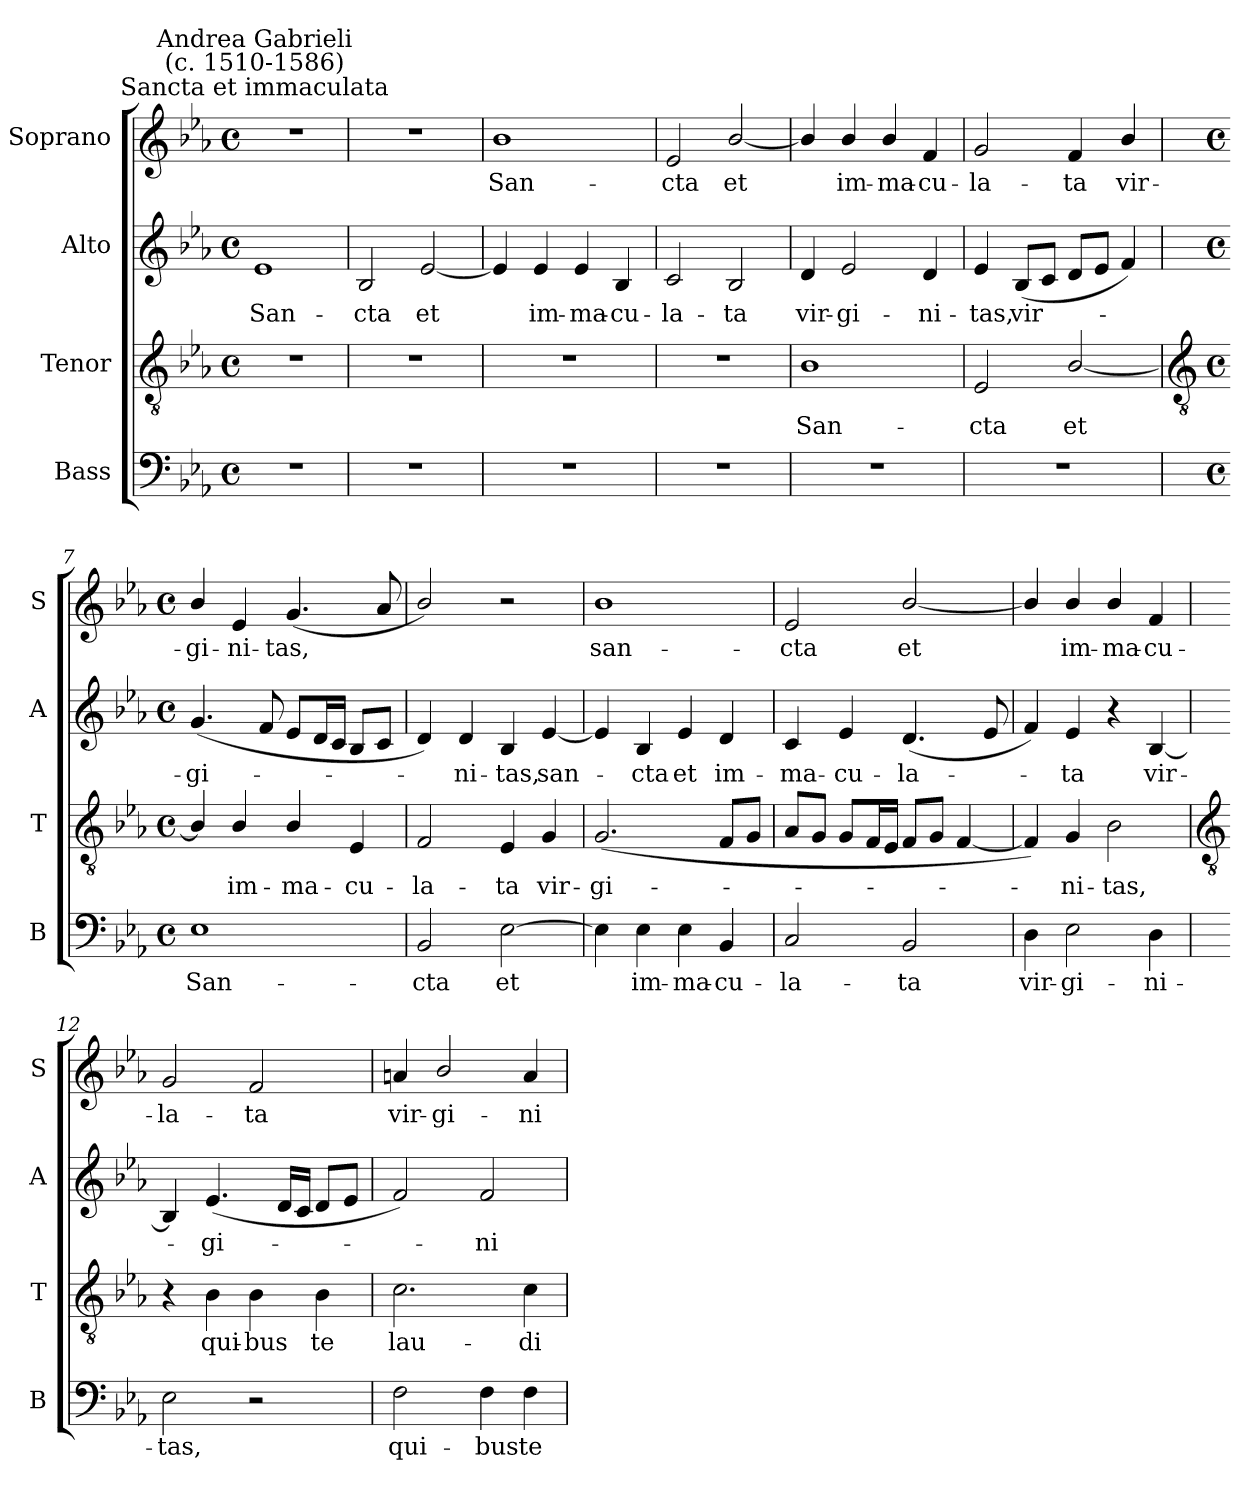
**kern	**text	**kern	**text	**kern	**text	**kern	**text
*part4	*part4	*part3	*part3	*part2	*part2	*part1	*part1
*staff4	*staff4	*staff3	*staff3	*staff2	*staff2	*staff1	*staff1
*I"Bass	*	*I"Tenor	*	*I"Alto	*	*I"Soprano	*
*I'B	*	*I'T	*	*I'A	*	*I'S	*
*clefF4	*	*clefGv2	*	*clefG2	*	*clefG2	*
*k[b-e-a-]	*	*k[b-e-a-]	*	*k[b-e-a-]	*	*k[b-e-a-]	*
*E-:	*	*E-:	*	*E-:	*	*E-:	*
*M4/4	*	*M4/4	*	*M4/4	*	*M4/4	*
*met(c)	*	*met(c)	*	*met(c)	*	*met(c)	*
=1	=1	=1	=1	=1	=1	=1	=1
!	!	!	!	!	!	!LO:TX:a:cj:t=Sancta et immaculata	!
!	!	!	!	!	!	!LO:TX:a:cj:t=Andrea Gabrieli\n(c. 1510-1586)	!
!	!	!	!	!	!LO:LY:b	!	!
1r	.	1r	.	1e-	San-	1r	.
=2	=2	=2	=2	=2	=2	=2	=2
!	!	!	!	!	!LO:LY:b	!	!
1r	.	1r	.	2B-	-cta	1r	.
!	!	!	!	!	!LO:LY:b	!	!
.	.	.	.	[2e-	et	.	.
=3	=3	=3	=3	=3	=3	=3	=3
!	!	!	!	!	!	!	!LO:LY:b
1r	.	1r	.	4e-]	.	1b-	San-
!	!	!	!	!	!LO:LY:b	!	!
.	.	.	.	4e-	im-	.	.
!	!	!	!	!	!LO:LY:b	!	!
.	.	.	.	4e-	-ma-	.	.
!	!	!	!	!	!LO:LY:b	!	!
.	.	.	.	4B-	-cu-	.	.
=4	=4	=4	=4	=4	=4	=4	=4
!	!	!	!	!	!LO:LY:b	!	!LO:LY:b
1r	.	1r	.	2c	-la-	2e-	-cta
!	!	!	!	!	!LO:LY:b	!	!LO:LY:b
.	.	.	.	2B-	-ta	[2b-/	et
=5	=5	=5	=5	=5	=5	=5	=5
!	!	!	!LO:LY:b	!	!LO:LY:b	!	!
1r	.	1B-	San-	4d	vir-	4b-/]	.
!	!	!	!	!	!LO:LY:b	!	!LO:LY:b
.	.	.	.	2e-	-gi-	4b-/	im-
!	!	!	!	!	!	!	!LO:LY:b
.	.	.	.	.	.	4b-/	-ma-
!	!	!	!	!	!LO:LY:b	!	!LO:LY:b
.	.	.	.	4d	-ni-	4f	-cu-
=6	=6	=6	=6	=6	=6	=6	=6
!	!	!	!LO:LY:b	!	!LO:LY:b	!	!LO:LY:b
1r	.	2E-	-cta	4e-	-tas,	2g	-la-
!	!	!	!	!	!LO:LY:b	!	!
.	.	.	.	(<8B-L	vir-	.	.
.	.	.	.	8cJ	.	.	.
!	!	!	!LO:LY:b	!	!	!	!LO:LY:b
.	.	[2B-/	et	8dL	.	4f	-ta
.	.	.	.	8e-J	.	.	.
!	!	!	!	!	!	!	!LO:LY:b
.	.	.	.	4f)	.	4b-/	vir-
!!LO:LB:g=z
=7	=7	=7	=7	=7	=7	=7	=7
*	*	*clefGv2	*	*	*	*	*
*M4/4	*	*M4/4	*	*M4/4	*	*M4/4	*
*met(c)	*	*met(c)	*	*met(c)	*	*met(c)	*
!	!LO:LY:b	!	!	!	!LO:LY:b	!	!LO:LY:b
1E-	San-	4B-/]	.	(<4.g	gi-	4b-/	-gi-
!	!	!	!LO:LY:b	!	!	!	!LO:LY:b
.	.	4B-/	im-	.	.	4e-	-ni-
.	.	.	.	8f	.	.	.
!	!	!	!LO:LY:b	!	!	!	!LO:LY:b
.	.	4B-/	-ma-	8e-L	.	(<4.g	-tas,
.	.	.	.	16dL	.	.	.
.	.	.	.	16cJJ	.	.	.
!	!	!	!LO:LY:b	!	!	!	!
.	.	4E-	-cu-	8B-L	.	.	.
.	.	.	.	8cJ	.	8a-	.
=8	=8	=8	=8	=8	=8	=8	=8
!	!LO:LY:b	!	!LO:LY:b	!	!	!	!
2BB-	-cta	2F	-la-	4d)	.	2b-/)	.
!	!	!	!	!	!LO:LY:b	!	!
.	.	.	.	4d	ni-	.	.
!	!LO:LY:b	!	!LO:LY:b	!	!LO:LY:b	!	!
[2E-	et	4E-	-ta	4B-	-tas,	2r	.
!	!	!	!LO:LY:b	!	!LO:LY:b	!	!
.	.	4G	vir-	[4e-	san-	.	.
=9	=9	=9	=9	=9	=9	=9	=9
!	!	!	!LO:LY:b	!	!	!	!LO:LY:b
4E-]	.	(<2.G	-gi-	4e-]	.	1b-	san-
!	!LO:LY:b	!	!	!	!LO:LY:b	!	!
4E-	im-	.	.	4B-	cta	.	.
!	!LO:LY:b	!	!	!	!LO:LY:b	!	!
4E-	-ma-	.	.	4e-	et	.	.
!	!LO:LY:b	!	!	!	!LO:LY:b	!	!
4BB-	-cu-	8FL	.	4d	im-	.	.
.	.	8GJ	.	.	.	.	.
=10	=10	=10	=10	=10	=10	=10	=10
!	!LO:LY:b	!	!	!	!LO:LY:b	!	!LO:LY:b
2C	-la-	8A-L	.	4c	-ma-	2e-	-cta
.	.	8GJ	.	.	.	.	.
!	!	!	!	!	!LO:LY:b	!	!
.	.	8GL	.	4e-	-cu-	.	.
.	.	16FL	.	.	.	.	.
.	.	16E-JJ	.	.	.	.	.
!	!LO:LY:b	!	!	!	!LO:LY:b	!	!LO:LY:b
2BB-	-ta	8FL	.	(<4.d	-la-	[2b-/	et
.	.	8GJ	.	.	.	.	.
.	.	[4F	.	.	.	.	.
.	.	.	.	8e-	.	.	.
=11	=11	=11	=11	=11	=11	=11	=11
!	!LO:LY:b	!	!	!	!	!	!
4D	vir-	4F])	.	4f)	.	4b-/]	.
!	!LO:LY:b	!	!LO:LY:b	!	!LO:LY:b	!	!LO:LY:b
2E-	-gi-	4G	ni-	4e-	ta	4b-/	im-
!	!	!	!LO:LY:b	!	!	!	!LO:LY:b
.	.	2B-	-tas,	4r	.	4b-/	-ma-
!	!LO:LY:b	!	!	!	!LO:LY:b	!	!LO:LY:b
4D	-ni-	.	.	[4B-	vir-	4f	-cu-
!!LO:LB:g=z
=12	=12	=12	=12	=12	=12	=12	=12
*	*	*clefGv2	*	*	*	*	*
!	!LO:LY:b	!	!	!	!	!	!LO:LY:b
2E-	-tas,	4r	.	4B-]	.	2g	-la-
!	!	!	!LO:LY:b	!	!LO:LY:b	!	!
.	.	4B-	qui-	(<4.e-	gi-	.	.
!	!	!	!LO:LY:b	!	!	!	!LO:LY:b
2r	.	4B-	-bus	.	.	2f	-ta
.	.	.	.	16dLL	.	.	.
.	.	.	.	16cJJ	.	.	.
!	!	!	!LO:LY:b	!	!	!	!
.	.	4B-	te	8dL	.	.	.
.	.	.	.	8e-J	.	.	.
=13	=13	=13	=13	=13	=13	=13	=13
!	!LO:LY:b	!	!LO:LY:b	!	!	!	!LO:LY:b
2F	qui-	2.c	lau-	2f)	.	4an	vir-
!	!	!	!	!	!	!	!LO:LY:b
.	.	.	.	.	.	2b-/	-gi-
!	!LO:LY:b	!	!	!	!LO:LY:b	!	!
4F	-bus	.	.	2f	ni-	.	.
!	!LO:LY:b	!	!LO:LY:b	!	!	!	!LO:LY:b
4F	te	4c	-di-	.	.	4a	-ni-
=	=	=	=	=	=	=	=
*-	*-	*-	*-	*-	*-	*-	*-
